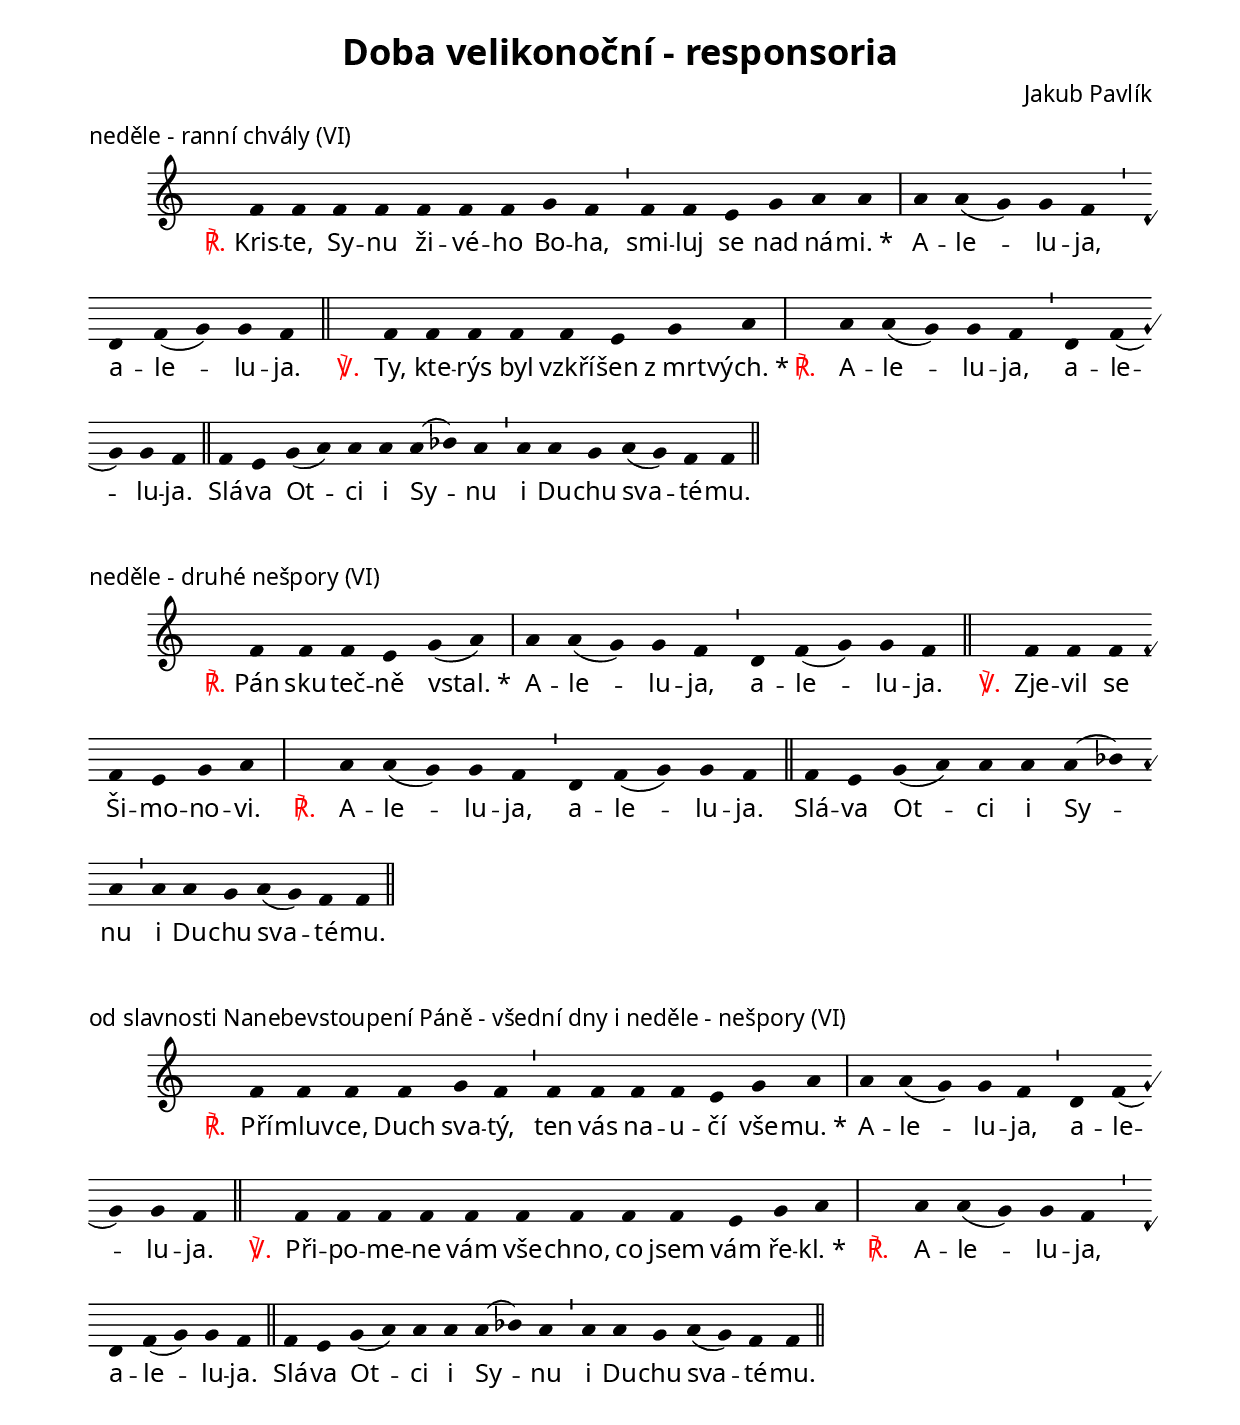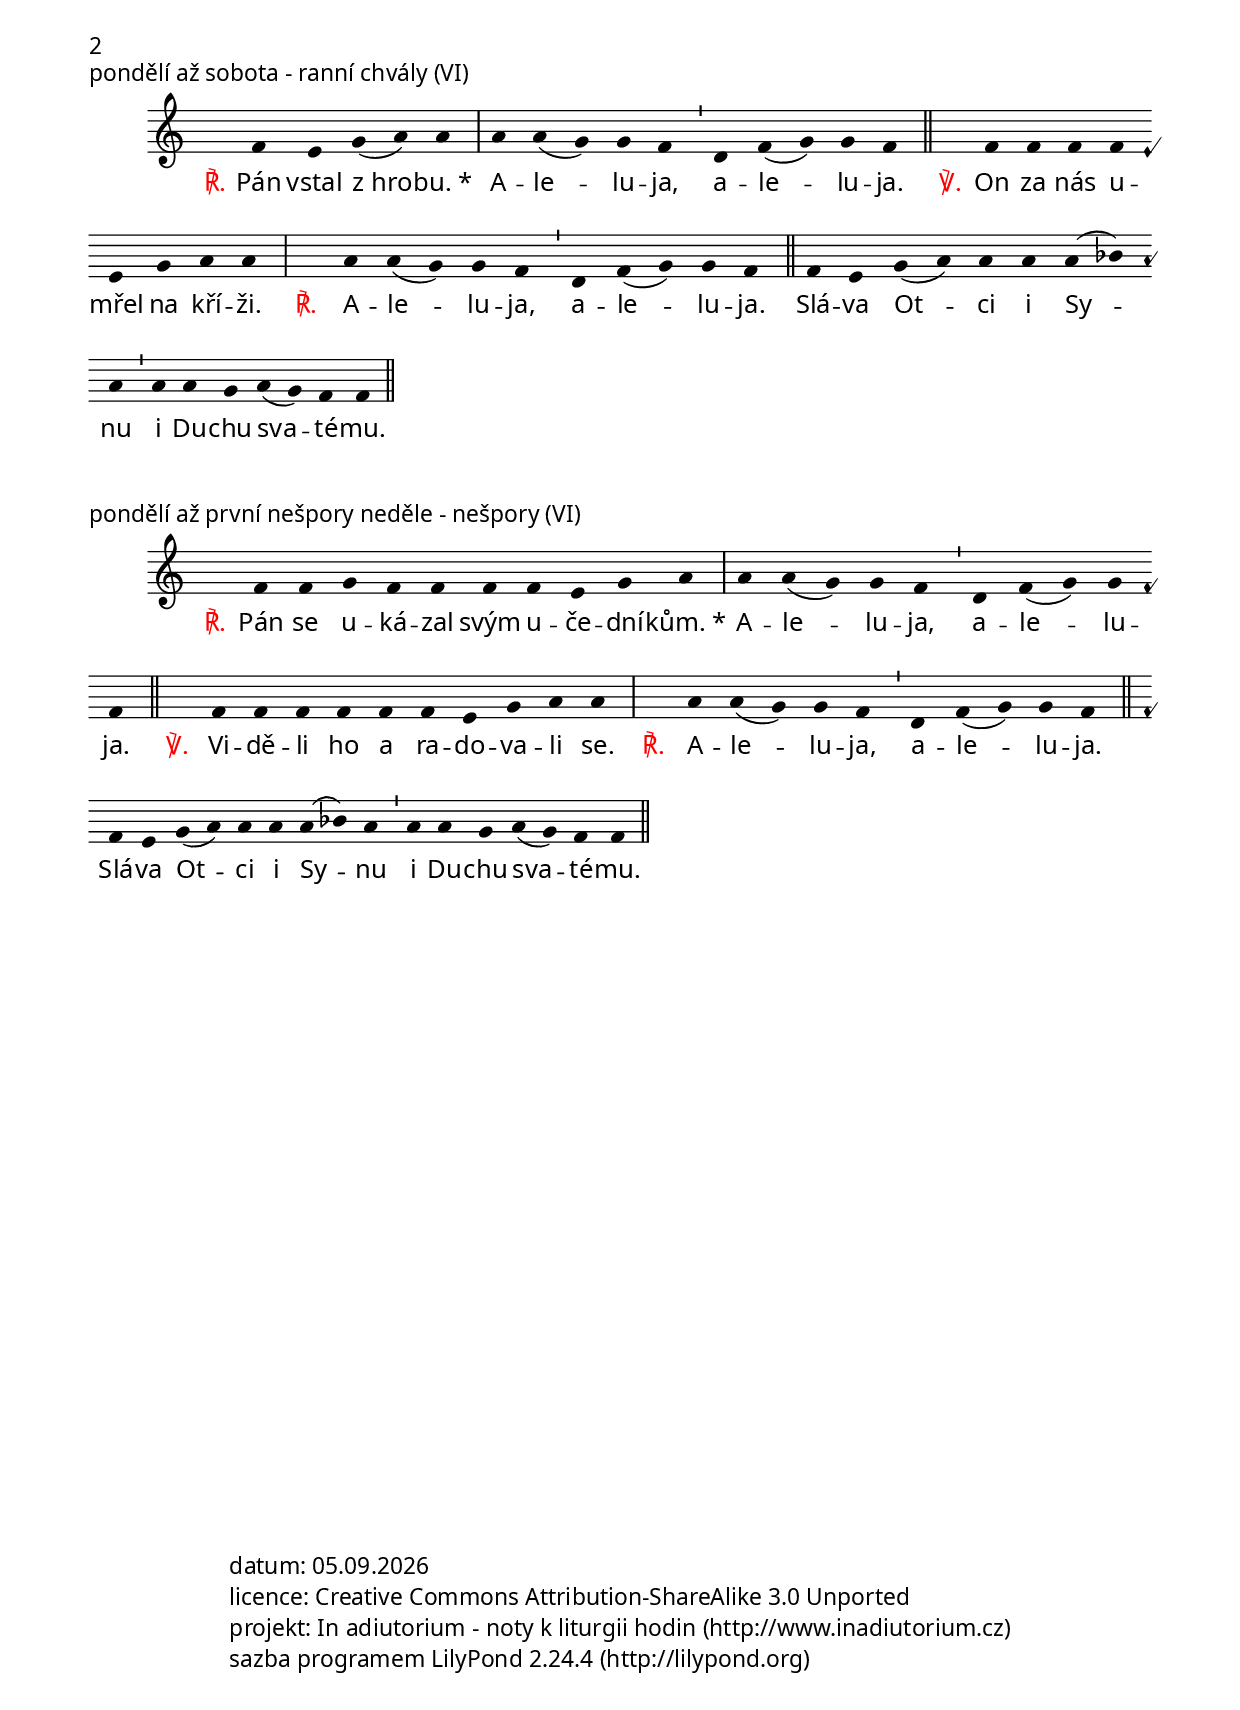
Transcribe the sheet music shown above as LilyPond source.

\version "2.12.3"

\header {
  title = "Doba velikonoční - responsoria"
  composer = "Jakub Pavlík"
}

\include "spolecne.ly"
\include "dilyresponsorii.ly"

\paper {
  % neroztahovat noty na celou stranku, ale nechat misto dole:
  ragged-bottom = ##t
}

\score {
  \relative c' {
    \choralniRezim

    %R
    \neviditelna f
    f4 f f f f f f g f \barMin f f e g a a \barMax
    \respVIalelujaResponsum \barFinalis

    %V
    \neviditelna f
    f f f f f e g a \barMax
    \neviditelna a
    \respVIalelujaResponsum \barFinalis

    % Slava
    \respVIalelujaDoxologie \barFinalis
  }
  \addlyrics {
    \Response Kris -- te, Sy -- nu ži -- vé -- ho Bo -- ha,
    smi -- luj se nad ná -- mi._*
    \textRespAleluja
    \Verse Ty, kte -- rýs byl vzkří -- šen z_mrt -- vých._*
    \Response \textRespAleluja
    \textRespDoxologie
  }
  \header {
    quid = "resp."
    modus = "VI"
    id = "ne-rch"
    titulus = "neděle - ranní chvály"
    piece = \markup\sestavTitulekRespII
  }
}

\score {
  \relative c' {
    \choralniRezim

    %R
    \neviditelna f
    f4 f f e g( a) \barMax
    \respVIalelujaResponsum \barFinalis

    %V
    \neviditelna f
    f4 f f f e g a \barMax
    \neviditelna a
    \respVIalelujaResponsum \barFinalis

    \respVIalelujaDoxologie \barFinalis
  }
  \addlyrics {
    \Response Pán sku -- teč -- ně vstal._*
    \textRespAleluja
    \Verse Zje -- vil se Ši -- mo -- no -- vi.
    \Response \textRespAleluja
    \textRespDoxologie
  }
  \header {
    quid = "resp."
    modus = "VI"
    id = "ne-2ne"
    titulus = "neděle - druhé nešpory"
    piece = \markup\sestavTitulekRespII
  }
}

\score {
  \relative c' {
    \choralniRezim

    % R
    \neviditelna d
    f4 f f f g f \barMin f f f f e g a \barMax
    \respVIalelujaResponsum \barFinalis

    % V
    \neviditelna f
    f f f f f f f f f e g a \barMax
    % R
    \neviditelna f
    \respVIalelujaResponsum \barFinalis

    \respVIalelujaDoxologie \barFinalis
  }
  \addlyrics {
    \Response Pří -- mluv -- ce, Duch sva -- tý, ten vás na -- u -- čí
    vše -- mu._*
    \textRespAleluja
    \Verse Při -- po -- me -- ne vám vše -- chno, co jsem vám ře -- kl._*
    \Response \textRespAleluja
    \textRespDoxologie
  }
  \header {
    quid = "resp."
    modus = "VI"
    id = "odnanebevstoupeni-ne"
    titulus = "od slavnosti Nanebevstoupení Páně - všední dny i neděle - nešpory"
    piece = \markup\sestavTitulekRespII
  }
}

\pageBreak

\score {
  \relative c' {
    \choralniRezim

    % R
    \neviditelna d
    f4 e g( a) a \barMax
    \respVIalelujaResponsum \barFinalis

    %V
    \neviditelna f
    f f f f e g a a \barMax
    \neviditelna f
    \respVIalelujaResponsum \barFinalis

    % Slava
    \respVIalelujaDoxologie \barFinalis
  }
  \addlyrics {
    \Response Pán vstal z_hro -- bu._*
    \textRespAleluja
    \Verse On za nás u -- mřel na kří -- ži.
    \Response \textRespAleluja
    \textRespDoxologie
  }
  \header {
    quid = "resp."
    modus = "VI"
    id = "ferie-rch"
    titulus = "pondělí až sobota - ranní chvály"
    piece = \markup\sestavTitulekRespII
  }
}

\score {
  \relative c' {
    \choralniRezim

    %R
    \neviditelna d
    f4 f g f f f f e g a \barMax
    \respVIalelujaResponsum \barFinalis

    %V
    \neviditelna f
    f f f f f f e g a a \barMax
    \neviditelna d
    \respVIalelujaResponsum \barFinalis

    % Slava
    \respVIalelujaDoxologie \barFinalis
  }
  \addlyrics {
    \Response Pán se u -- ká -- zal svým u -- če -- dní -- kům._*
    \textRespAleluja
    \Verse Vi -- dě -- li ho a ra -- do -- va -- li se.
    \Response \textRespAleluja
    \textRespDoxologie
  }
  \header {
    quid = "resp."
    modus = "VI"
    id = "ferie-ne"
    titulus = "pondělí až první nešpory neděle - nešpory"
    piece = \markup\sestavTitulekRespII
  }
}
